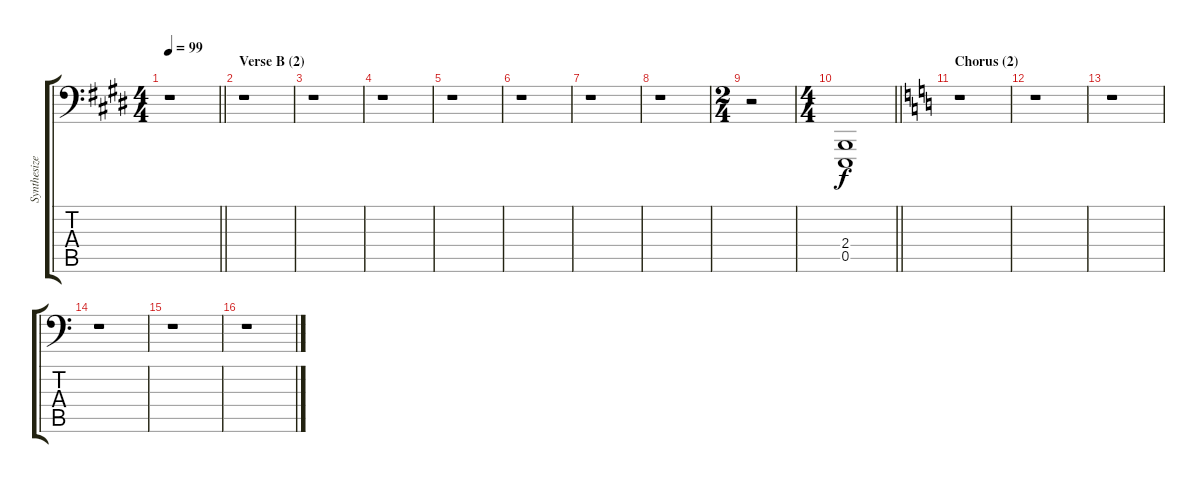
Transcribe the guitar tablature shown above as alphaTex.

\track ("Synthesizer II" "Synthesize") {instrument synthstrings1}
\staff {score tabs}
\tuning (C3 G2 D2 A1 E1 B0) {hide}
\ts (4 4)
\tempo 99
\clef f4
\barLineRight lightlight
\ks c#minor
r.1{dy f} |
\section ("" "Verse B (2)")
r.1 |
r.1 |
r.1 |
r.1 |
r.1 |
r.1 |
r.1 |
\ts (2 4)
r.2 |
\ts (4 4)
\barLineRight lightlight
(2.4 0.5).1 |
\section ("" "Chorus (2)")
\ks c
r.1 |
r.1 |
r.1 |
r.1 |
r.1 |
r.1
